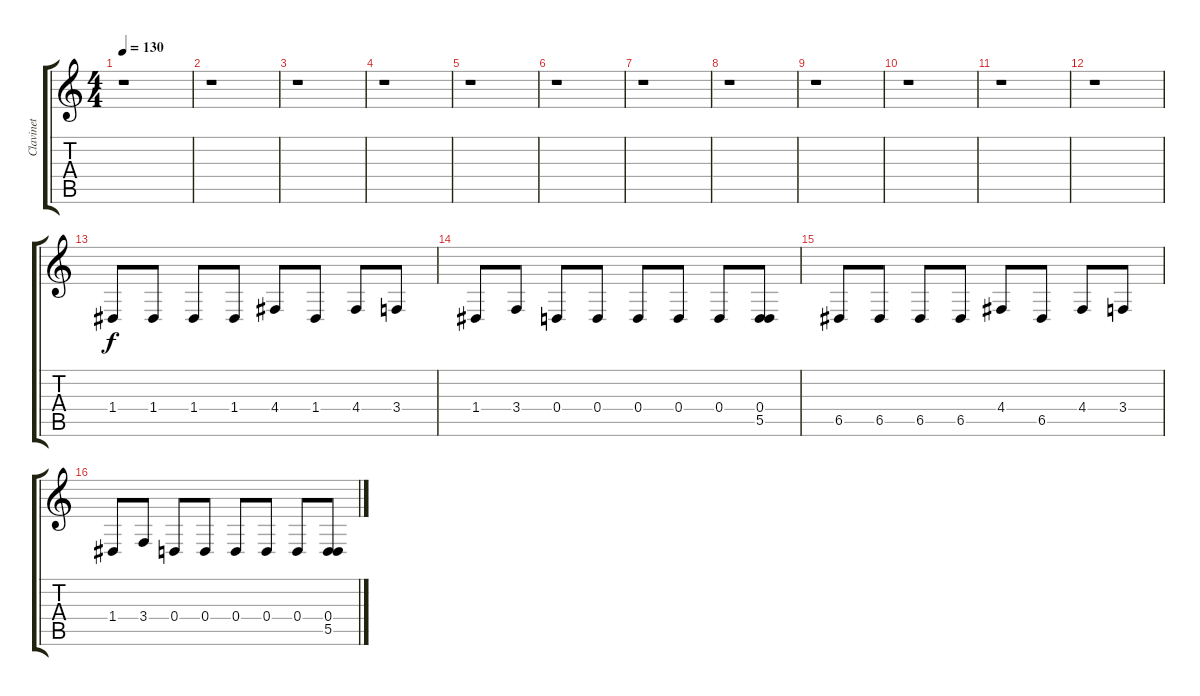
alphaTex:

\track ("Clavinet" "Clavinet") {instrument clavinet}
\staff {score tabs}
\tuning (E4 B3 G3 D3 A2 E2) {hide}
\ts (4 4)
\tempo 130
\clef g2
\ks c
r.1{dy f} |
r.1 |
r.1 |
r.1 |
r.1 |
r.1 |
r.1 |
r.1 |
r.1 |
r.1 |
r.1 |
r.1 |
1.4.8 1.4.8 1.4.8 1.4.8 4.4.8 1.4.8 4.4.8 3.4.8 |
1.4.8 3.4.8 0.4.8 0.4.8 0.4.8 0.4.8 0.4.8 (0.4 5.5).8 |
6.5.8 6.5.8 6.5.8 6.5.8 4.4.8 6.5.8 4.4.8 3.4.8 |
1.4.8 3.4.8 0.4.8 0.4.8 0.4.8 0.4.8 0.4.8 (0.4 5.5).8
